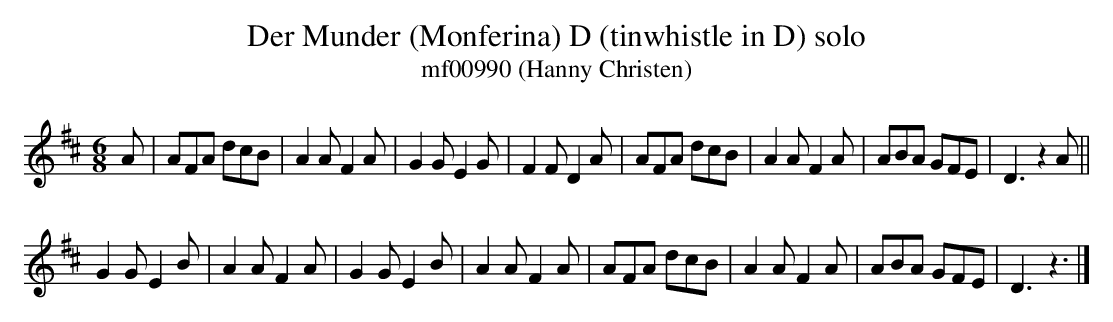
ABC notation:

X:1
T:Der Munder (Monferina) D (tinwhistle in D) solo
T:mf00990 (Hanny Christen)
M:6/8
L:1/8
K:D transpose=12
A | AFA dcB | A2A F2A | G2G E2G | F2F D2A | AFA dcB | A2A F2A | ABA GFE | D3z2A ||
G2G E2B | A2A F2A | G2G E2B | A2A F2A | AFA dcB | A2A F2A | ABA GFE | D3z3 |]
